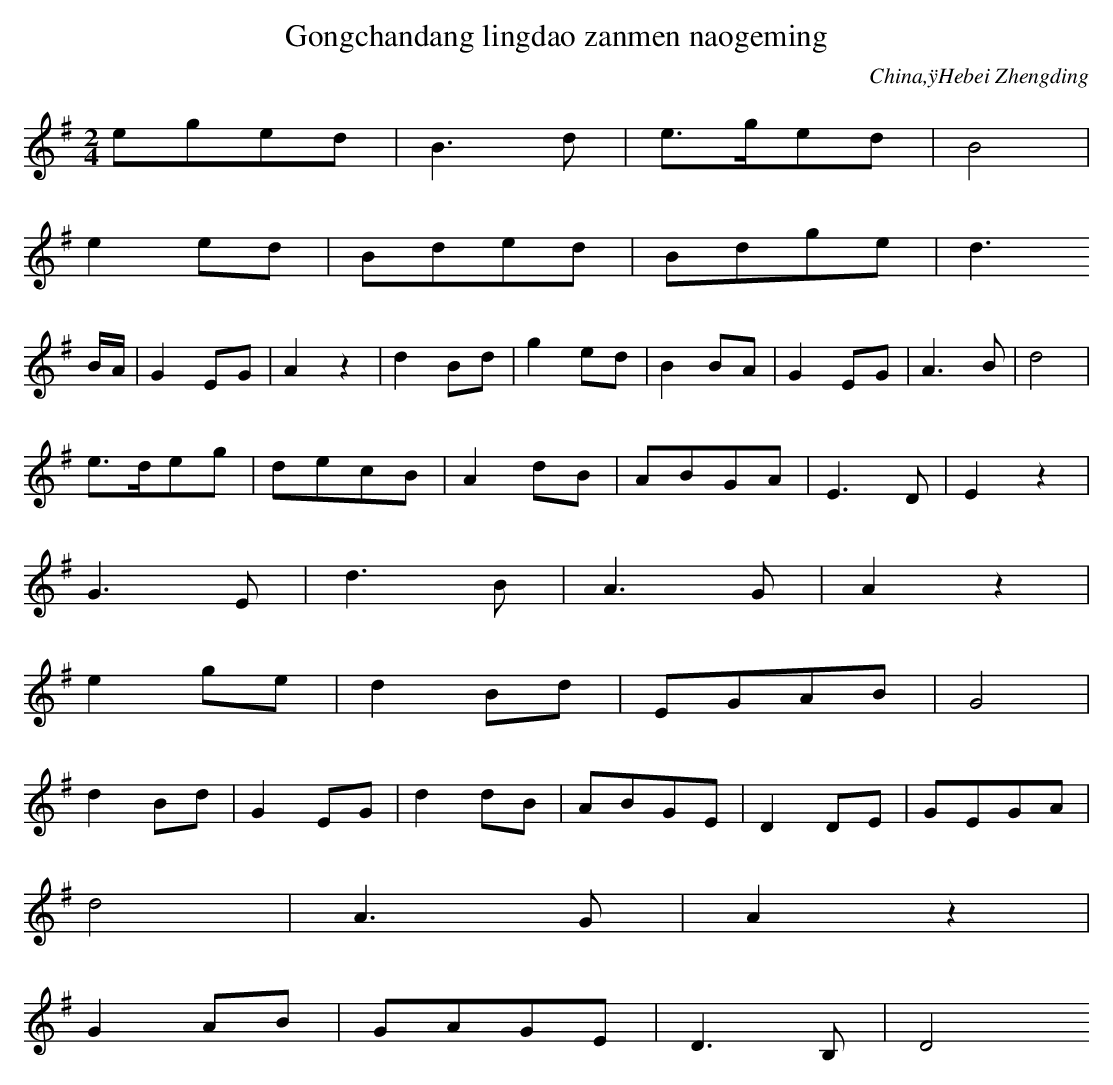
X:1
T: Gongchandang lingdao zanmen naogeming
O: China,ÿHebei Zhengding
M: 2/4
L: 1/16
K: G
e2g2e2d2 | B6d2 | e3ge2d2 | B8 |
e4e2d2 | B2d2e2d2 | B2d2g2e2 | d6
BA | G4E2G2 | A4z4 | d4B2d2 | g4e2d2 | B4B2A2 | G4E2G2 | A6B2 | d8 |
e3de2g2 | d2e2c2B2 | A4d2B2 | A2B2G2A2 | E6D2 | E4z4 |
G6E2 | d6B2 | A6G2 | A4z4 |
e4g2e2 | d4B2d2 | E2G2A2B2 | G8 |
d4B2d2 | G4E2G2 | d4d2B2 | A2B2G2E2 | D4D2E2 | G2E2G2A2 |
d8 | A6G2 | A4z4 |
G4A2B2 | G2A2G2E2 | D6B,2 | D8
